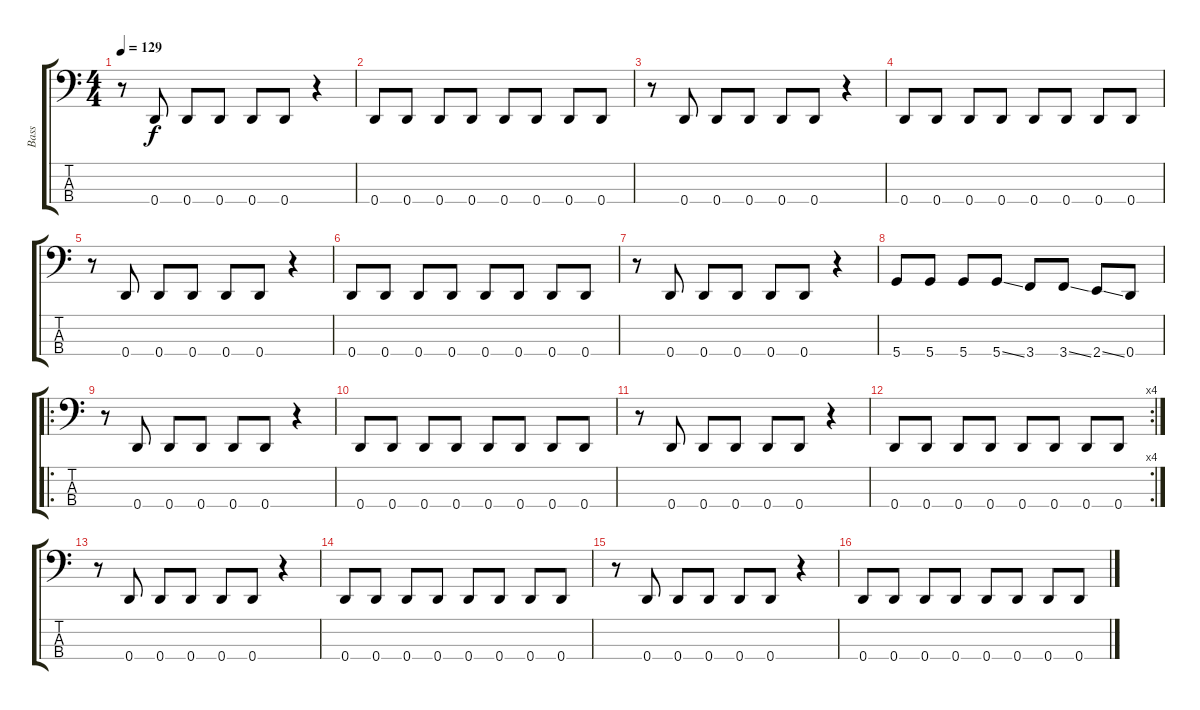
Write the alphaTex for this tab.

\track ("Bass" "Bass") {instrument electricbassfinger}
\staff {score tabs}
\tuning (F2 C2 G1 D1) {hide}
\ts (4 4)
\tempo 129
\clef f4
\ks c
r.8{dy f instrument electricbassfinger} 0.4.8 0.4.8 0.4.8 0.4.8 0.4.8 r.4 |
0.4.8 0.4.8 0.4.8 0.4.8 0.4.8 0.4.8 0.4.8 0.4.8 |
r.8 0.4.8 0.4.8 0.4.8 0.4.8 0.4.8 r.4 |
0.4.8 0.4.8 0.4.8 0.4.8 0.4.8 0.4.8 0.4.8 0.4.8 |
r.8 0.4.8 0.4.8 0.4.8 0.4.8 0.4.8 r.4 |
0.4.8 0.4.8 0.4.8 0.4.8 0.4.8 0.4.8 0.4.8 0.4.8 |
r.8 0.4.8 0.4.8 0.4.8 0.4.8 0.4.8 r.4 |
5.4.8 5.4.8 5.4.8 5.4{ss}.8 3.4.8 3.4{ss}.8 2.4{ss}.8 0.4.8 |
\ro
r.8 0.4.8 0.4.8 0.4.8 0.4.8 0.4.8 r.4 |
0.4.8 0.4.8 0.4.8 0.4.8 0.4.8 0.4.8 0.4.8 0.4.8 |
r.8 0.4.8 0.4.8 0.4.8 0.4.8 0.4.8 r.4 |
\rc 4
0.4.8 0.4.8 0.4.8 0.4.8 0.4.8 0.4.8 0.4.8 0.4.8 |
r.8 0.4.8 0.4.8 0.4.8 0.4.8 0.4.8 r.4 |
0.4.8 0.4.8 0.4.8 0.4.8 0.4.8 0.4.8 0.4.8 0.4.8 |
r.8 0.4.8 0.4.8 0.4.8 0.4.8 0.4.8 r.4 |
0.4.8 0.4.8 0.4.8 0.4.8 0.4.8 0.4.8 0.4.8 0.4.8
